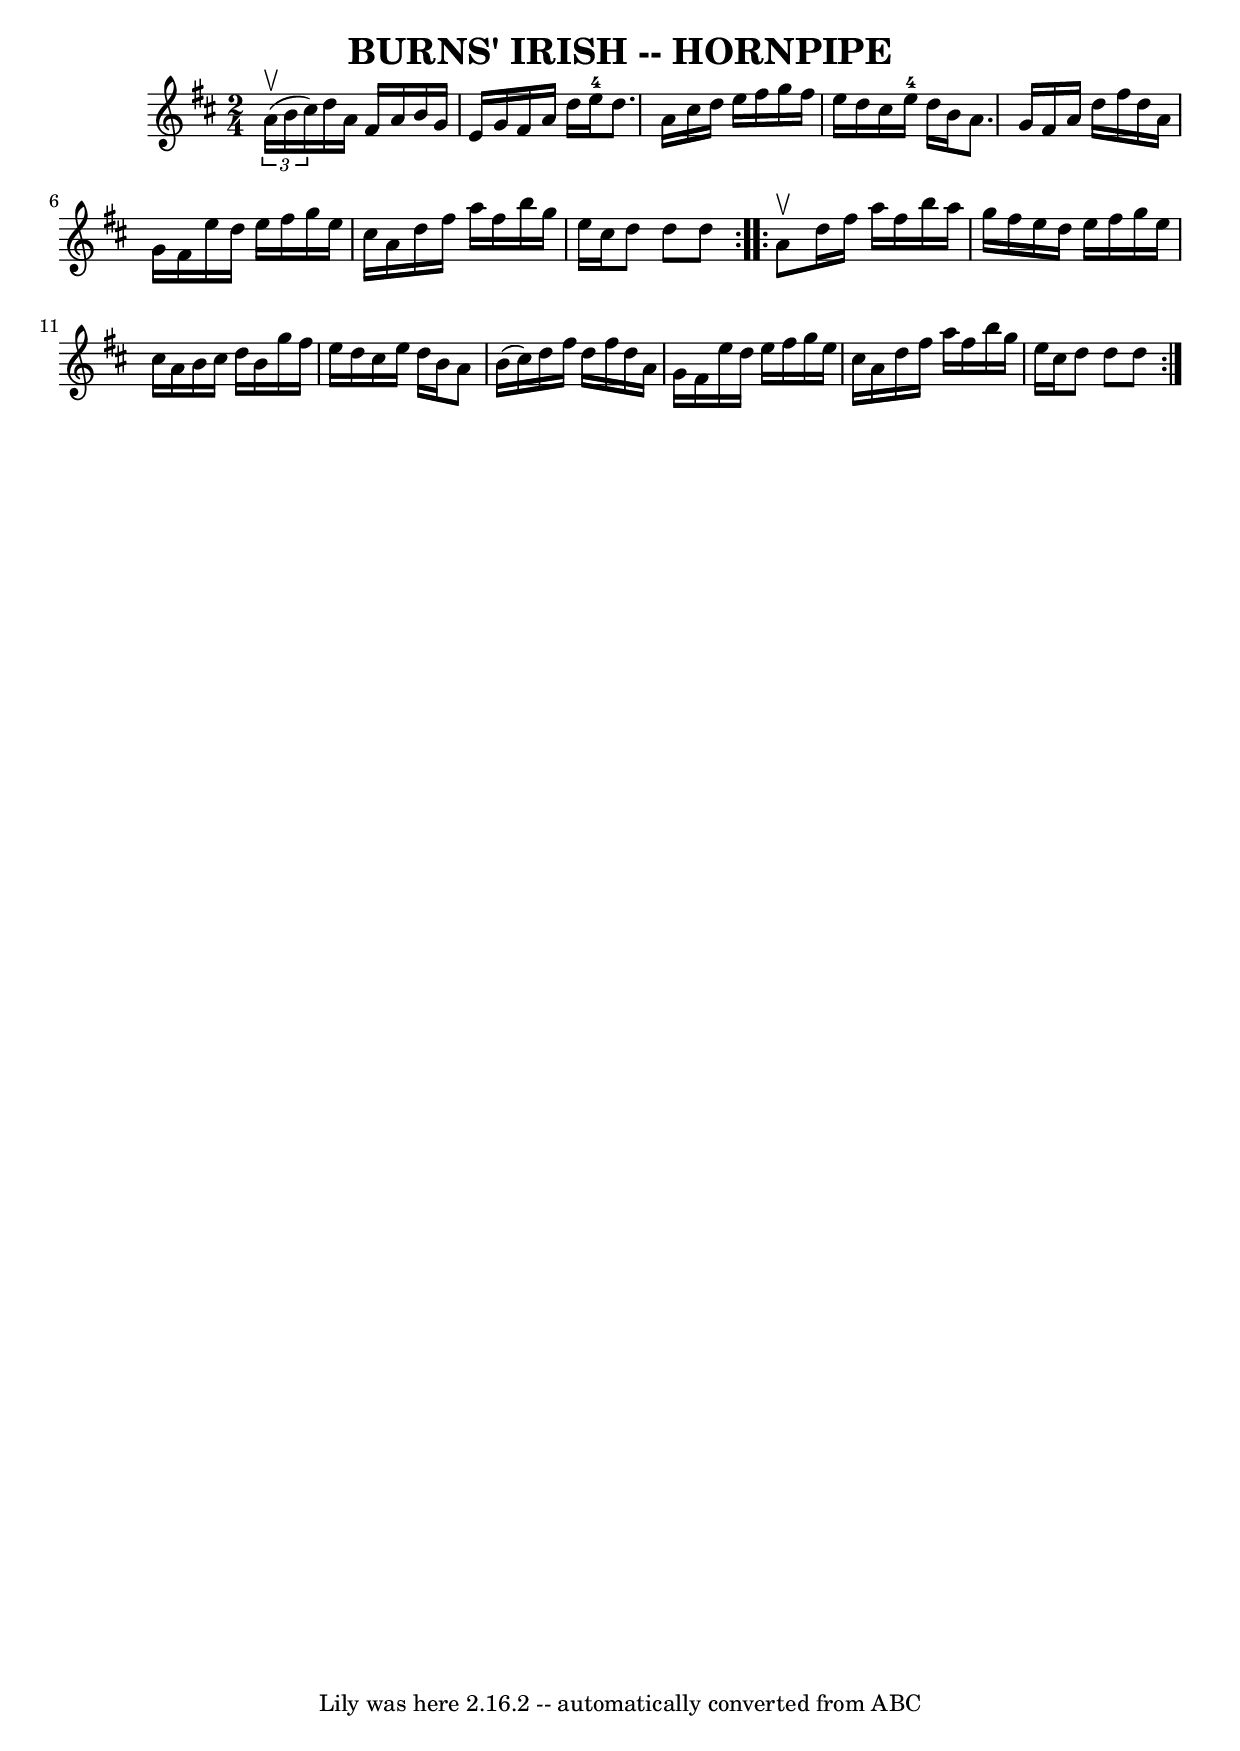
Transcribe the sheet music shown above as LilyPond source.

\version "2.7.40"
\include "Mammoth.ily"
\header {
	%% book = "Ryan's Mammoth Collection of Fiddle Tunes"
	crossRefNumber = "1"
	footnotes = ""
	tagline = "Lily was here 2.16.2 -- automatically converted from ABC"
	title = "BURNS' IRISH -- HORNPIPE"
}
voicedefault =  {


\repeat volta 2 {
\time 2/4 
\key d \major   \times 2/3 { a'16 (^\upbow b'16 cis''16) }  
     |
 d''16 a'16 fis'16 a'16 b'16 g'16 e'16 g'16 
   |
 fis'16 a'16 d''16 e''16-4 d''8. a'16    |
 
 cis''16 d''16 e''16 fis''16 g''16 fis''16 e''16 d''16    
|
 cis''16 e''16-4 d''16 b'16 a'8. g'16    |
    
 |
 fis'16 a'16 d''16 fis''16 d''16 a'16 g'16    
fis'16    |
 e''16 d''16 e''16 fis''16 g''16 e''16    
cis''16 a'16    |
 d''16 fis''16 a''16 fis''16 b''16    
g''16 e''16 cis''16    |
 d''8 d''8 d''8    }     
\repeat volta 2 { a'8^\upbow       |
 d''16 fis''16 a''16    
fis''16 b''16 a''16 g''16 fis''16    |
 e''16 d''16    
e''16 fis''16 g''16 e''16 cis''16 a'16    |
 b'16    
cis''16 d''16 b'16 g''16 fis''16 e''16 d''16    |
   
cis''16 e''16 d''16 b'16 a'8 b'16 (cis''16)   |
     
|
 d''16 fis''16 d''16 fis''16 d''16 a'16 g'16    
fis'16    |
 e''16 d''16 e''16 fis''16 g''16 e''16    
cis''16 a'16    |
 d''16 fis''16 a''16 fis''16 b''16    
g''16 e''16 cis''16    |
 d''8 d''8 d''8    }   
}

\score{
    <<

	\context Staff="default"
	{
	    \voicedefault 
	}

    >>
	\layout {
	}
	\midi {}
}
